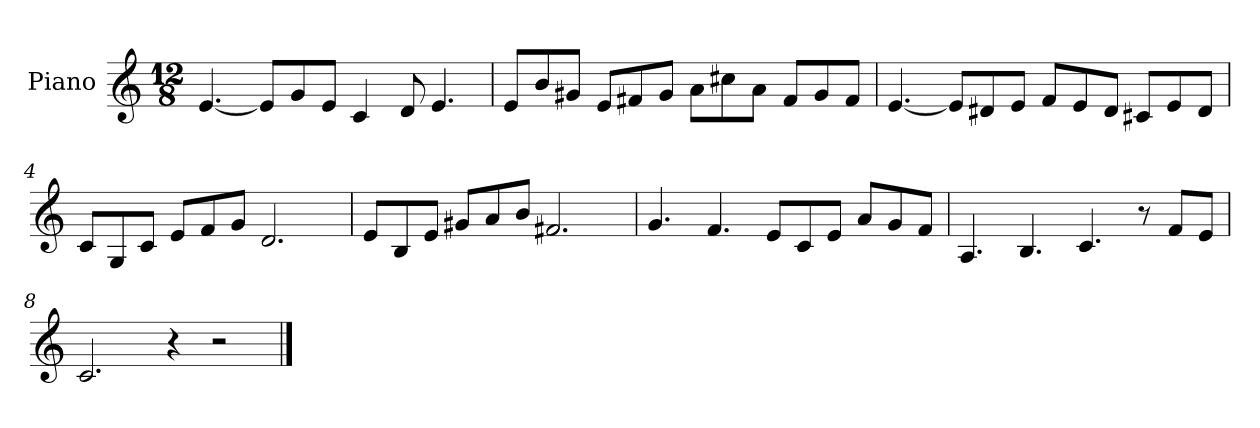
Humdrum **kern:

**kern
*part1
*staff1
*I"Piano
*I'Pno
*clefG2
*k[]
*C:
*M12/8
=1
[4.e/
8e/L]
8g/
8e/J
4c/
8d/
4.e/
=2
8e/L
8b/
8g#X/J
8e/L
8f#X/
8g#/J
8a\L
8cc#X\
8a\J
8f#/L
8g#/
8f#/J
=3
[4.e/
8e/L]
8d#X/
8e/J
8f/L
8e/
8d#/J
8c#X/L
8e/
8d#/J
=4
8c/L
8G/
8c/J
8e/L
8f/
8g/J
2.d/
=5
8e/L
8B/
8e/J
8g#X/L
8a/
8b/J
2.f#X/
=6
4.g/
4.f/
8e/L
8c/
8e/J
8a/L
8g/
8f/J
=7
4.A/
4.B/
4.c/
8r
8f/L
8e/J
=8
2.c/
4r
2r
==
*-
